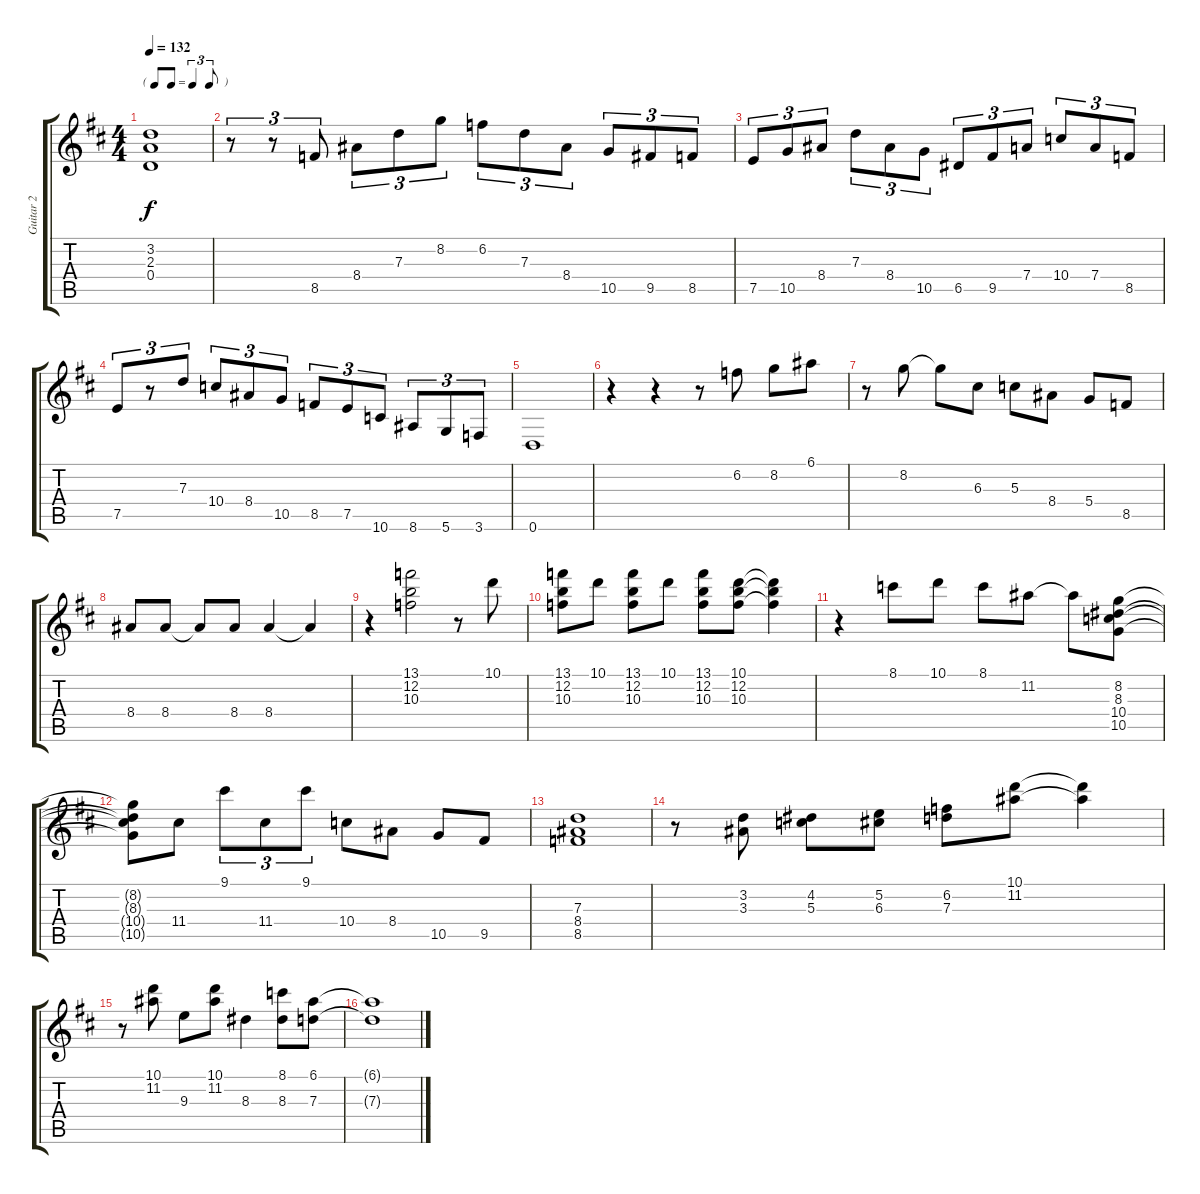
\track ("Guitar 2" "Guitar 2") {instrument acousticguitarsteel}
\staff {score tabs}
\tuning (E4 B3 G3 D3 A2 D2) {hide}
\ts (4 4)
\tf triplet8th
\tempo 132
\clef g2
\ks d
(3.2 2.3 0.4).1{dy f} |
r.8{tu (3 2)} r.8{tu (3 2)} 8.5.8{tu (3 2)} 8.4.8{tu (3 2)} 7.3.8{tu (3 2)} 8.2.8{tu (3 2)} 6.2.8{tu (3 2)} 7.3.8{tu (3 2)} 8.4.8{tu (3 2)} 10.5.8{tu (3 2)} 9.5.8{tu (3 2)} 8.5.8{tu (3 2)} |
7.5.8{tu (3 2)} 10.5.8{tu (3 2)} 8.4.8{tu (3 2)} 7.3.8{tu (3 2)} 8.4.8{tu (3 2)} 10.5.8{tu (3 2)} 6.5.8{tu (3 2)} 9.5.8{tu (3 2)} 7.4.8{tu (3 2)} 10.4.8{tu (3 2)} 7.4.8{tu (3 2)} 8.5.8{tu (3 2)} |
7.5.8{tu (3 2)} r.8{tu (3 2)} 7.3.8{tu (3 2)} 10.4.8{tu (3 2)} 8.4.8{tu (3 2)} 10.5.8{tu (3 2)} 8.5.8{tu (3 2)} 7.5.8{tu (3 2)} 10.6.8{tu (3 2)} 8.6.8{tu (3 2)} 5.6.8{tu (3 2)} 3.6.8{tu (3 2)} |
0.6.1 |
r.4 r.4 r.8 6.2.8 8.2.8 6.1.8 |
r.8 8.2.8 8.2{t}.8 6.3.8 5.3.8 8.4.8 5.4.8 8.5.8 |
8.4.8 8.4.8 8.4{t}.8 8.4.8 8.4.4 8.4{t}.4 |
r.4 (13.1 12.2 10.3).2 r.8 10.1.8 |
(13.1 12.2 10.3).8 10.1.8 (13.1 12.2 10.3).8 10.1.8 (13.1 12.2 10.3).8 (10.1 12.2 10.3).8 (10.1{t} 12.2{t} 10.3{t}).4 |
r.4 8.1.8 10.1.8 8.1.8 11.2.8 11.2{t}.8 (8.2 8.3 10.4 10.5).8 |
(8.2{t} 8.3{t} 10.4{t} 10.5{t}).8 11.4.8 9.1.8{tu (3 2)} 11.4.8{tu (3 2)} 9.1.8{tu (3 2)} 10.4.8 8.4.8 10.5.8 9.5.8 |
(7.3 8.4 8.5).1 |
r.8 (3.2 3.3).8 (4.2 5.3).8 (5.2 6.3).8 (6.2 7.3).8 (10.1 11.2).8 (10.1{t} 11.2{t}).4 |
r.8 (10.1 11.2).8 9.3.8 (10.1 11.2).8 8.3.4 (8.1 8.3).8 (6.1 7.3).8 |
(6.1{t} 7.3{t}).1
